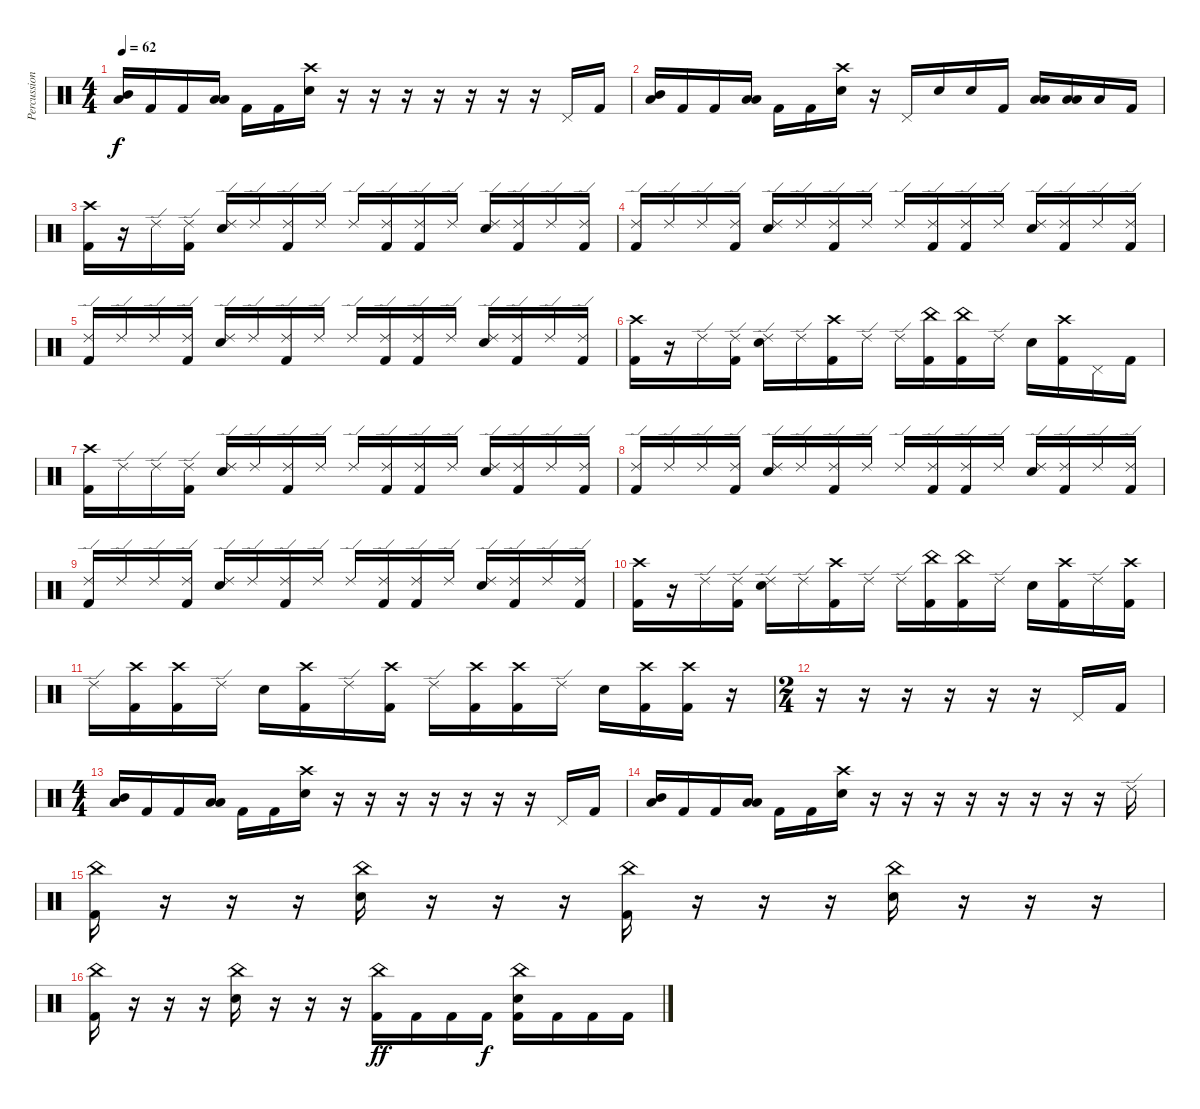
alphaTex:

\track ("Percussion" "Percussion") {instrument percussion}
\staff {score}
\articulation defaults
\ts (4 4)
\tempo 62
\clef neutral
\ks c
("Mid Tom (hit)" "Low Tom (hit)").16{dy f} "Kick (hit) 2".16 "Kick (hit) 2".16 ("Low Tom (hit)" "Low Floor Tom (hit)").16 "Kick (hit) 2".16 "Kick (hit) 2".16 ("Crash high (hit)" "Snare (hit) 2").16 r.16 r.16 r.16 r.16 r.16 r.16 r.16 "Pedal Hi-Hat (hit)".16 "Kick (hit) 2".16 |
("Mid Tom (hit)" "Low Tom (hit)").16 "Kick (hit) 2".16 "Kick (hit) 2".16 ("Low Tom (hit)" "Low Floor Tom (hit)").16 "Kick (hit) 2".16 "Kick (hit) 2".16 ("Crash high (hit)" "Snare (hit) 2").16 r.16 "Pedal Hi-Hat (hit)".16 "Snare (hit) 2".16 "Snare (hit) 2".16 "Kick (hit) 2".16 ("Low Tom (hit)" "Low Floor Tom (hit)").16 ("Low Tom (hit)" "Low Floor Tom (hit)").16 "Low Floor Tom (hit)".16 "Kick (hit) 2".16 |
("Crash high (hit)" "Kick (hit) 2").16 r.16 "Ride (edge) 2".16 ("Ride (edge) 2" "Kick (hit) 2").16 ("Ride (edge) 2" "Snare (hit) 2").16 "Ride (edge) 2".16 ("Ride (edge) 2" "Kick (hit) 2").16 "Ride (edge) 2".16 "Ride (edge) 2".16 ("Ride (edge) 2" "Kick (hit) 2").16 ("Ride (edge) 2" "Kick (hit) 2").16 "Ride (edge) 2".16 ("Ride (edge) 2" "Snare (hit) 2").16 ("Ride (edge) 2" "Kick (hit) 2").16 "Ride (edge) 2".16 ("Ride (edge) 2" "Kick (hit) 2").16 |
("Ride (edge) 2" "Kick (hit) 2").16 "Ride (edge) 2".16 "Ride (edge) 2".16 ("Ride (edge) 2" "Kick (hit) 2").16 ("Ride (edge) 2" "Snare (hit) 2").16 "Ride (edge) 2".16 ("Ride (edge) 2" "Kick (hit) 2").16 "Ride (edge) 2".16 "Ride (edge) 2".16 ("Ride (edge) 2" "Kick (hit) 2").16 ("Ride (edge) 2" "Kick (hit) 2").16 "Ride (edge) 2".16 ("Ride (edge) 2" "Snare (hit) 2").16 ("Ride (edge) 2" "Kick (hit) 2").16 "Ride (edge) 2".16 ("Ride (edge) 2" "Kick (hit) 2").16 |
("Ride (edge) 2" "Kick (hit) 2").16 "Ride (edge) 2".16 "Ride (edge) 2".16 ("Ride (edge) 2" "Kick (hit) 2").16 ("Ride (edge) 2" "Snare (hit) 2").16 "Ride (edge) 2".16 ("Ride (edge) 2" "Kick (hit) 2").16 "Ride (edge) 2".16 "Ride (edge) 2".16 ("Ride (edge) 2" "Kick (hit) 2").16 ("Ride (edge) 2" "Kick (hit) 2").16 "Ride (edge) 2".16 ("Ride (edge) 2" "Snare (hit) 2").16 ("Ride (edge) 2" "Kick (hit) 2").16 "Ride (edge) 2".16 ("Ride (edge) 2" "Kick (hit) 2").16 |
("Crash high (hit)" "Kick (hit) 2").16 r.16 "Ride (edge) 2".16 ("Ride (edge) 2" "Kick (hit) 2").16 ("Ride (edge) 2" "Snare (hit) 2").16 "Ride (edge) 2".16 ("Crash high (hit)" "Kick (hit) 2").16 "Ride (edge) 2".16 "Ride (edge) 2".16 ("China (hit)" "Kick (hit) 2").16 ("China (hit)" "Kick (hit) 2").16 "Ride (edge) 2".16 "Snare (hit) 2".16 ("Crash high (hit)" "Kick (hit) 2").16 "Pedal Hi-Hat (hit)".16 "Kick (hit) 2".16 |
("Crash high (hit)" "Kick (hit) 2").16 "Ride (edge) 2".16 "Ride (edge) 2".16 ("Ride (edge) 2" "Kick (hit) 2").16 ("Ride (edge) 2" "Snare (hit) 2").16 "Ride (edge) 2".16 ("Ride (edge) 2" "Kick (hit) 2").16 "Ride (edge) 2".16 "Ride (edge) 2".16 ("Ride (edge) 2" "Kick (hit) 2").16 ("Ride (edge) 2" "Kick (hit) 2").16 "Ride (edge) 2".16 ("Ride (edge) 2" "Snare (hit) 2").16 ("Ride (edge) 2" "Kick (hit) 2").16 "Ride (edge) 2".16 ("Ride (edge) 2" "Kick (hit) 2").16 |
("Ride (edge) 2" "Kick (hit) 2").16 "Ride (edge) 2".16 "Ride (edge) 2".16 ("Ride (edge) 2" "Kick (hit) 2").16 ("Ride (edge) 2" "Snare (hit) 2").16 "Ride (edge) 2".16 ("Ride (edge) 2" "Kick (hit) 2").16 "Ride (edge) 2".16 "Ride (edge) 2".16 ("Ride (edge) 2" "Kick (hit) 2").16 ("Ride (edge) 2" "Kick (hit) 2").16 "Ride (edge) 2".16 ("Ride (edge) 2" "Snare (hit) 2").16 ("Ride (edge) 2" "Kick (hit) 2").16 "Ride (edge) 2".16 ("Ride (edge) 2" "Kick (hit) 2").16 |
("Ride (edge) 2" "Kick (hit) 2").16 "Ride (edge) 2".16 "Ride (edge) 2".16 ("Ride (edge) 2" "Kick (hit) 2").16 ("Ride (edge) 2" "Snare (hit) 2").16 "Ride (edge) 2".16 ("Ride (edge) 2" "Kick (hit) 2").16 "Ride (edge) 2".16 "Ride (edge) 2".16 ("Ride (edge) 2" "Kick (hit) 2").16 ("Ride (edge) 2" "Kick (hit) 2").16 "Ride (edge) 2".16 ("Ride (edge) 2" "Snare (hit) 2").16 ("Ride (edge) 2" "Kick (hit) 2").16 "Ride (edge) 2".16 ("Ride (edge) 2" "Kick (hit) 2").16 |
("Crash high (hit)" "Kick (hit) 2").16 r.16 "Ride (edge) 2".16 ("Ride (edge) 2" "Kick (hit) 2").16 ("Ride (edge) 2" "Snare (hit) 2").16 "Ride (edge) 2".16 ("Crash high (hit)" "Kick (hit) 2").16 "Ride (edge) 2".16 "Ride (edge) 2".16 ("China (hit)" "Kick (hit) 2").16 ("China (hit)" "Kick (hit) 2").16 "Ride (edge) 2".16 "Snare (hit) 2".16 ("Crash high (hit)" "Kick (hit) 2").16 "Ride (edge) 2".16 ("Crash high (hit)" "Kick (hit) 2").16 |
"Ride (edge) 2".16 ("Crash high (hit)" "Kick (hit) 2").16 ("Crash high (hit)" "Kick (hit) 2").16 "Ride (edge) 2".16 "Snare (hit) 2".16 ("Crash high (hit)" "Kick (hit) 2").16 "Ride (edge) 2".16 ("Crash high (hit)" "Kick (hit) 2").16 "Ride (edge) 2".16 ("Crash high (hit)" "Kick (hit) 2").16 ("Crash high (hit)" "Kick (hit) 2").16 "Ride (edge) 2".16 "Snare (hit) 2".16 ("Crash high (hit)" "Kick (hit) 2").16 ("Crash high (hit)" "Kick (hit) 2").16 r.16 |
\ts (2 4)
r.16 r.16 r.16 r.16 r.16 r.16 "Pedal Hi-Hat (hit)".16 "Kick (hit) 2".16 |
\ts (4 4)
("Mid Tom (hit)" "Low Tom (hit)").16 "Kick (hit) 2".16 "Kick (hit) 2".16 ("Low Tom (hit)" "Low Floor Tom (hit)").16 "Kick (hit) 2".16 "Kick (hit) 2".16 ("Crash high (hit)" "Snare (hit) 2").16 r.16 r.16 r.16 r.16 r.16 r.16 r.16 "Pedal Hi-Hat (hit)".16 "Kick (hit) 2".16 |
("Mid Tom (hit)" "Low Tom (hit)").16 "Kick (hit) 2".16 "Kick (hit) 2".16 ("Low Tom (hit)" "Low Floor Tom (hit)").16 "Kick (hit) 2".16 "Kick (hit) 2".16 ("Crash high (hit)" "Snare (hit) 2").16 r.16 r.16 r.16 r.16 r.16 r.16 r.16 r.16 "Ride (edge) 2".16 |
("China (hit)" "Kick (hit) 2").16 r.16 r.16 r.16 ("China (hit)" "Snare (hit) 2").16 r.16 r.16 r.16 ("China (hit)" "Kick (hit) 2").16 r.16 r.16 r.16 ("China (hit)" "Snare (hit) 2").16 r.16 r.16 r.16 |
("China (hit)" "Kick (hit) 2").16 r.16 r.16 r.16 ("China (hit)" "Snare (hit) 2").16 r.16 r.16 r.16 ("China (hit)" "Kick (hit) 2").16{dy ff} "Kick (hit) 2".16 "Kick (hit) 2".16 "Kick (hit) 2".16{dy f} ("China (hit)" "Snare (hit) 2" "Kick (hit) 2").16 "Kick (hit) 2".16 "Kick (hit) 2".16 "Kick (hit) 2".16
